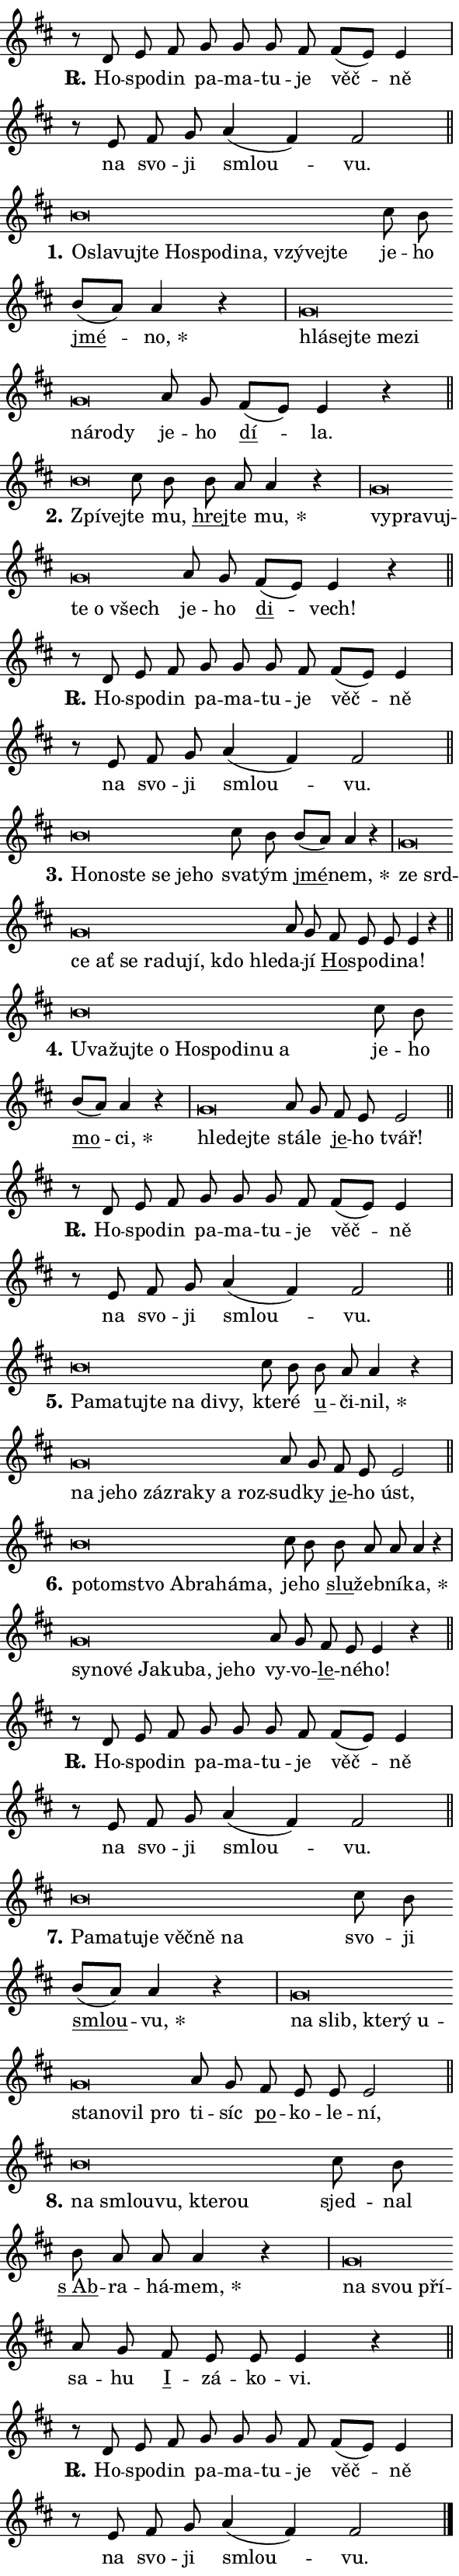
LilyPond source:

\version "2.24.0"
\header { tagline = "" }
\paper {
  indent = 0\cm
  top-margin = 0\cm
  right-margin = 0.13\cm % to fit lyric hyphens
  bottom-margin = 0\cm
  left-margin = 0\cm
  paper-width = 10\cm
  page-breaking = #ly:one-page-breaking
  system-system-spacing.basic-distance = #11
  score-system-spacing.basic-distance = #11
  ragged-last = ##f
}


%% Author: Thomas Morley
%% https://lists.gnu.org/archive/html/lilypond-user/2020-05/msg00002.html
#(define (line-position grob)
"Returns position of @var[grob} in current system:
   @code{'start}, if at first time-step
   @code{'end}, if at last time-step
   @code{'middle} otherwise
"
  (let* ((col (ly:item-get-column grob))
         (ln (ly:grob-object col 'left-neighbor))
         (rn (ly:grob-object col 'right-neighbor))
         (col-to-check-left (if (ly:grob? ln) ln col))
         (col-to-check-right (if (ly:grob? rn) rn col))
         (break-dir-left
           (and
             (ly:grob-property col-to-check-left 'non-musical #f)
             (ly:item-break-dir col-to-check-left)))
         (break-dir-right
           (and
             (ly:grob-property col-to-check-right 'non-musical #f)
             (ly:item-break-dir col-to-check-right))))
        (cond ((eqv? 1 break-dir-left) 'start)
              ((eqv? -1 break-dir-right) 'end)
              (else 'middle))))

#(define (tranparent-at-line-position vctor)
  (lambda (grob)
  "Relying on @code{line-position} select the relevant enry from @var{vctor}.
Used to determine transparency,"
    (case (line-position grob)
      ((end) (not (vector-ref vctor 0)))
      ((middle) (not (vector-ref vctor 1)))
      ((start) (not (vector-ref vctor 2))))))

noteHeadBreakVisibility =
#(define-music-function (break-visibility)(vector?)
"Makes @code{NoteHead}s transparent relying on @var{break-visibility}"
#{
  \override NoteHead.transparent =
    #(tranparent-at-line-position break-visibility)
#})

#(define delete-ledgers-for-transparent-note-heads
  (lambda (grob)
    "Reads whether a @code{NoteHead} is transparent.
If so this @code{NoteHead} is removed from @code{'note-heads} from
@var{grob}, which is supposed to be @code{LedgerLineSpanner}.
As a result ledgers are not printed for this @code{NoteHead}"
    (let* ((nhds-array (ly:grob-object grob 'note-heads))
           (nhds-list
             (if (ly:grob-array? nhds-array)
                 (ly:grob-array->list nhds-array)
                 '()))
           ;; Relies on the transparent-property being done before
           ;; Staff.LedgerLineSpanner.after-line-breaking is executed.
           ;; This is fragile ...
           (to-keep
             (remove
               (lambda (nhd)
                 (ly:grob-property nhd 'transparent #f))
               nhds-list)))
      ;; TODO find a better method to iterate over grob-arrays, similiar
      ;; to filter/remove etc for lists
      ;; For now rebuilt from scratch
      (set! (ly:grob-object grob 'note-heads)  '())
      (for-each
        (lambda (nhd)
          (ly:pointer-group-interface::add-grob grob 'note-heads nhd))
        to-keep))))

squashNotes = {
  \override NoteHead.X-extent = #'(-0.2 . 0.2)
  \override NoteHead.Y-extent = #'(-0.75 . 0)
  \override NoteHead.stencil =
    #(lambda (grob)
       (let ((pos (ly:grob-property grob 'staff-position)))
         (begin
           (if (< pos -7) (display "ERROR: Lower brevis then expected\n") (display ""))
           (if (<= pos -6) ly:text-interface::print ly:note-head::print))))
}
unSquashNotes = {
  \revert NoteHead.X-extent
  \revert NoteHead.Y-extent
  \revert NoteHead.stencil
}

hideNotes = \noteHeadBreakVisibility #begin-of-line-visible
unHideNotes = \noteHeadBreakVisibility #all-visible

% work-around for resetting accidentals
% https://lilypond.org/doc/v2.23/Documentation/notation/displaying-rhythms#unmetered-music
cadenzaMeasure = {
  \cadenzaOff
  \partial 1024 s1024
  \cadenzaOn
}

#(define-markup-command (accent layout props text) (markup?)
  "Underline accented syllable"
  (interpret-markup layout props
    #{\markup \override #'(offset . 4.3) \underline { #text }#}))

responsum = \markup \concat {
  "R" \hspace #-1.05 \path #0.1 #'((moveto 0 0.07) (lineto 0.9 0.8)) \hspace #0.05 "."
}

spaceSize = #0.6828661417322834 % exact space size for TeX Gyre Schola

\layout {
  \context {
    \Staff
    \remove "Time_signature_engraver"
    \override LedgerLineSpanner.after-line-breaking = #delete-ledgers-for-transparent-note-heads
  }
  \context {
    \Lyrics {
      \override LyricSpace.minimum-distance = \spaceSize
      \override LyricText.font-name = #"TeX Gyre Schola"
      \override LyricText.font-size = 1
      \override StanzaNumber.font-name = #"TeX Gyre Schola Bold"
      \override StanzaNumber.font-size = 1
    }
  }
  \context {
    \Score 
    \override NoteHead.text =
      #(lambda (grob) 
        (let ((pos (ly:grob-property grob 'staff-position)))
          #{\markup {
            \combine
              \halign #-0.55 \raise #(if (= pos -6) 0 0.5) \override #'(thickness . 2) \draw-line #'(3.2 . 0)
              \musicglyph "noteheads.sM1"
          }#}))
  }
}

% magnetic-lyrics.ily
%
%   written by
%     Jean Abou Samra <jean@abou-samra.fr>
%     Werner Lemberg <wl@gnu.org>
%
%   adapted by
%     Jiri Hon <jiri.hon@gmail.com>
%
% Version 2022-Apr-15

% https://www.mail-archive.com/lilypond-user@gnu.org/msg149350.html

#(define (Left_hyphen_pointer_engraver context)
   "Collect syllable-hyphen-syllable occurrences in lyrics and store
them in properties.  This engraver only looks to the left.  For
example, if the lyrics input is @code{foo -- bar}, it does the
following.

@itemize @bullet
@item
Set the @code{text} property of the @code{LyricHyphen} grob between
@q{foo} and @q{bar} to @code{foo}.

@item
Set the @code{left-hyphen} property of the @code{LyricText} grob with
text @q{foo} to the @code{LyricHyphen} grob between @q{foo} and
@q{bar}.
@end itemize

Use this auxiliary engraver in combination with the
@code{lyric-@/text::@/apply-@/magnetic-@/offset!} hook."
   (let ((hyphen #f)
         (text #f))
     (make-engraver
      (acknowledgers
       ((lyric-syllable-interface engraver grob source-engraver)
        (set! text grob)))
      (end-acknowledgers
       ((lyric-hyphen-interface engraver grob source-engraver)
        ;(when (not (grob::has-interface grob 'lyric-space-interface))
          (set! hyphen grob)));)
      ((stop-translation-timestep engraver)
       (when (and text hyphen)
         (ly:grob-set-object! text 'left-hyphen hyphen))
       (set! text #f)
       (set! hyphen #f)))))

#(define (lyric-text::apply-magnetic-offset! grob)
   "If the space between two syllables is less than the value in
property @code{LyricText@/.details@/.squash-threshold}, move the right
syllable to the left so that it gets concatenated with the left
syllable.

Use this function as a hook for
@code{LyricText@/.after-@/line-@/breaking} if the
@code{Left_@/hyphen_@/pointer_@/engraver} is active."
   (let ((hyphen (ly:grob-object grob 'left-hyphen #f)))
     (when hyphen
       (let ((left-text (ly:spanner-bound hyphen LEFT)))
         (when (grob::has-interface left-text 'lyric-syllable-interface)
           (let* ((common (ly:grob-common-refpoint grob left-text X))
                  (this-x-ext (ly:grob-extent grob common X))
                  (left-x-ext
                   (begin
                     ;; Trigger magnetism for left-text.
                     (ly:grob-property left-text 'after-line-breaking)
                     (ly:grob-extent left-text common X)))
                  ;; `delta` is the gap width between two syllables.
                  (delta (- (interval-start this-x-ext)
                            (interval-end left-x-ext)))
                  (details (ly:grob-property grob 'details))
                  (threshold (assoc-get 'squash-threshold details 0.2)))
             (when (< delta threshold)
               (let* (;; We have to manipulate the input text so that
                      ;; ligatures crossing syllable boundaries are not
                      ;; disabled.  For languages based on the Latin
                      ;; script this is essentially a beautification.
                      ;; However, for non-Western scripts it can be a
                      ;; necessity.
                      (lt (ly:grob-property left-text 'text))
                      (rt (ly:grob-property grob 'text))
                      (is-space (grob::has-interface hyphen 'lyric-space-interface))
                      (space (if is-space " " ""))
                      (extra-delta (if is-space spaceSize 0))
                      ;; Append new syllable.
                      (ltrt-space (if (and (string? lt) (string? rt))
                                (string-append lt space rt)
                                (make-concat-markup (list lt space rt))))
                      ;; Right-align `ltrt` to the right side.
                      (ltrt-space-markup (grob-interpret-markup
                               grob
                               (make-translate-markup
                                (cons (interval-length this-x-ext) 0)
                                (make-right-align-markup ltrt-space)))))
                 (begin
                   ;; Don't print `left-text`.
                   (ly:grob-set-property! left-text 'stencil #f)
                   ;; Set text and stencil (which holds all collected
                   ;; syllables so far) and shift it to the left.
                   (ly:grob-set-property! grob 'text ltrt-space)
                   (ly:grob-set-property! grob 'stencil ltrt-space-markup)
                   (ly:grob-translate-axis! grob (- (- delta extra-delta)) X))))))))))


#(define (lyric-hyphen::displace-bounds-first grob)
   ;; Make very sure this callback isn't triggered too early.
   (let ((left (ly:spanner-bound grob LEFT))
         (right (ly:spanner-bound grob RIGHT)))
     (ly:grob-property left 'after-line-breaking)
     (ly:grob-property right 'after-line-breaking)
     (ly:lyric-hyphen::print grob)))

squashThreshold = #0.4

\layout {
  \context {
    \Lyrics
    \consists #Left_hyphen_pointer_engraver
    \override LyricText.after-line-breaking =
      #lyric-text::apply-magnetic-offset!
    \override LyricHyphen.stencil = #lyric-hyphen::displace-bounds-first
    \override LyricText.details.squash-threshold = \squashThreshold
    \override LyricHyphen.minimum-distance = 0
    \override LyricHyphen.minimum-length = \squashThreshold
  }
}

squashText = \override LyricText.details.squash-threshold = 9999
unSquashText = \override LyricText.details.squash-threshold = \squashThreshold

leftText = \override LyricText.self-alignment-X = #LEFT
unLeftText = \revert LyricText.self-alignment-X

starOffset = #(lambda (grob) 
                (let ((x_offset (ly:self-alignment-interface::aligned-on-x-parent grob)))
                  (if (= x_offset 0) 0 (+ x_offset 1.2))))

star = #(define-music-function (syllable)(string?)
"Append star separator at the end of a syllable"
#{
  \once \override LyricText.X-offset = #starOffset
  \lyricmode { \markup {
    #syllable
    \override #'((font-name . "TeX Gyre Schola Bold")) \hspace #0.2 \lower #0.65 \larger "*"
  } }
#})

starAccent = #(define-music-function (syllable)(string?)
"Append star separator at the end of a syllable and make accent"
#{
  \once \override LyricText.X-offset = #starOffset
  \lyricmode { \markup {
    \accent #syllable
    \override #'((font-name . "TeX Gyre Schola Bold")) \hspace #0.2 \lower #0.65 \larger "*"
  } }
#})

breath = #(define-music-function (syllable)(string?)
"Append breathing indicator at the end of a syllable"
#{
  \lyricmode { \markup { #syllable "+" } }
#})

optionalBreath = #(define-music-function (syllable)(string?)
"Append optional breathing indicator at the end of a syllable"
#{
  \lyricmode { \markup { #syllable "(+)" } }
#})


\score {
    <<
        \new Voice = "melody" { \cadenzaOn \key d \major \relative { r8 d' e fis g g g fis \bar "" fis[( e)] e4 \cadenzaMeasure \bar "|" r8 e fis g \bar "" a4( fis) fis2 \cadenzaMeasure \bar "||" \break } }
        \new Lyrics \lyricsto "melody" { \lyricmode { \set stanza = \responsum
Ho -- spo -- din pa -- ma -- tu -- je věč -- ně na svo -- ji smlou -- vu. } }
    >>
    \layout {}
}

\score {
    <<
        \new Voice = "melody" { \cadenzaOn \key d \major \relative { \squashNotes b'\breve*1/16 \hideNotes \breve*1/16 \bar "" \breve*1/16 \bar "" \breve*1/16 \bar "" \breve*1/16 \bar "" \breve*1/16 \bar "" \breve*1/16 \bar "" \breve*1/16 \bar "" \breve*1/16 \bar "" \breve*1/16 \breve*1/16 \bar "" \unHideNotes \unSquashNotes cis8 b \bar "" b[( a)] a4 r \cadenzaMeasure \bar "|" \squashNotes g\breve*1/16 \hideNotes \breve*1/16 \bar "" \breve*1/16 \bar "" \breve*1/16 \bar "" \breve*1/16 \bar "" \breve*1/16 \bar "" \breve*1/16 \breve*1/16 \bar "" \unHideNotes \unSquashNotes a8 g \bar "" fis[( e)] e4 r \cadenzaMeasure \bar "||" \break } }
        \new Lyrics \lyricsto "melody" { \lyricmode { \set stanza = "1."
\leftText O -- \squashText sla -- vuj -- te Ho -- spo -- di -- na, vzý -- vej -- te \unLeftText \unSquashText je -- ho \markup \accent jmé -- \star no, \leftText hlá -- \squashText sej -- te me -- zi ná -- ro -- dy \unLeftText \unSquashText je -- ho \markup \accent dí -- la. } }
    >>
    \layout {}
}

\score {
    <<
        \new Voice = "melody" { \cadenzaOn \key d \major \relative { \squashNotes b'\breve*1/16 \hideNotes \breve*1/16 \bar "" \unHideNotes \unSquashNotes cis8 b \bar "" b a a4 r \cadenzaMeasure \bar "|" \squashNotes g\breve*1/16 \hideNotes \breve*1/16 \bar "" \breve*1/16 \bar "" \breve*1/16 \bar "" \breve*1/16 \breve*1/16 \bar "" \unHideNotes \unSquashNotes a8 g \bar "" fis[( e)] e4 r \cadenzaMeasure \bar "||" \break } }
        \new Lyrics \lyricsto "melody" { \lyricmode { \set stanza = "2."
\leftText Zpí -- \squashText vej -- \unLeftText \unSquashText te mu, \markup \accent hrej -- te \star mu, \leftText vy -- \squashText pra -- vuj -- te o všech \unLeftText \unSquashText je -- ho \markup \accent di -- vech! } }
    >>
    \layout {}
}

\score {
    <<
        \new Voice = "melody" { \cadenzaOn \key d \major \relative { r8 d' e fis g g g fis \bar "" fis[( e)] e4 \cadenzaMeasure \bar "|" r8 e fis g \bar "" a4( fis) fis2 \cadenzaMeasure \bar "||" \break } }
        \new Lyrics \lyricsto "melody" { \lyricmode { \set stanza = \responsum
Ho -- spo -- din pa -- ma -- tu -- je věč -- ně na svo -- ji smlou -- vu. } }
    >>
    \layout {}
}

\score {
    <<
        \new Voice = "melody" { \cadenzaOn \key d \major \relative { \squashNotes b'\breve*1/16 \hideNotes \breve*1/16 \bar "" \breve*1/16 \bar "" \breve*1/16 \bar "" \breve*1/16 \breve*1/16 \bar "" \unHideNotes \unSquashNotes cis8 b \bar "" b[( a)] a4 r \cadenzaMeasure \bar "|" \squashNotes g\breve*1/16 \hideNotes \breve*1/16 \bar "" \breve*1/16 \bar "" \breve*1/16 \bar "" \breve*1/16 \bar "" \breve*1/16 \bar "" \breve*1/16 \bar "" \breve*1/16 \bar "" \breve*1/16 \breve*1/16 \bar "" \unHideNotes \unSquashNotes a8 g \bar "" fis e e e4 r \cadenzaMeasure \bar "||" \break } }
        \new Lyrics \lyricsto "melody" { \lyricmode { \set stanza = "3."
\leftText Ho -- \squashText no -- ste se je -- ho \unLeftText \unSquashText sva -- tým \markup \accent jmé -- \star nem, \leftText ze \squashText srd -- ce ať se ra -- du -- jí, kdo hle -- \unLeftText \unSquashText da -- jí \markup \accent Ho -- spo -- di -- na! } }
    >>
    \layout {}
}

\score {
    <<
        \new Voice = "melody" { \cadenzaOn \key d \major \relative { \squashNotes b'\breve*1/16 \hideNotes \breve*1/16 \bar "" \breve*1/16 \bar "" \breve*1/16 \bar "" \breve*1/16 \bar "" \breve*1/16 \bar "" \breve*1/16 \bar "" \breve*1/16 \bar "" \breve*1/16 \breve*1/16 \bar "" \unHideNotes \unSquashNotes cis8 b \bar "" b[( a)] a4 r \cadenzaMeasure \bar "|" \squashNotes g\breve*1/16 \hideNotes \breve*1/16 \breve*1/16 \bar "" \unHideNotes \unSquashNotes a8 g \bar "" fis e e2 \cadenzaMeasure \bar "||" \break } }
        \new Lyrics \lyricsto "melody" { \lyricmode { \set stanza = "4."
\leftText U -- \squashText va -- žuj -- te o Ho -- spo -- di -- nu a \unLeftText \unSquashText je -- ho \markup \accent mo -- \star ci, \leftText hle -- \squashText dej -- te \unLeftText \unSquashText stá -- le \markup \accent je -- ho tvář! } }
    >>
    \layout {}
}

\score {
    <<
        \new Voice = "melody" { \cadenzaOn \key d \major \relative { r8 d' e fis g g g fis \bar "" fis[( e)] e4 \cadenzaMeasure \bar "|" r8 e fis g \bar "" a4( fis) fis2 \cadenzaMeasure \bar "||" \break } }
        \new Lyrics \lyricsto "melody" { \lyricmode { \set stanza = \responsum
Ho -- spo -- din pa -- ma -- tu -- je věč -- ně na svo -- ji smlou -- vu. } }
    >>
    \layout {}
}

\score {
    <<
        \new Voice = "melody" { \cadenzaOn \key d \major \relative { \squashNotes b'\breve*1/16 \hideNotes \breve*1/16 \bar "" \breve*1/16 \bar "" \breve*1/16 \bar "" \breve*1/16 \bar "" \breve*1/16 \breve*1/16 \bar "" \unHideNotes \unSquashNotes cis8 b \bar "" b a a4 r \cadenzaMeasure \bar "|" \squashNotes g\breve*1/16 \hideNotes \breve*1/16 \bar "" \breve*1/16 \bar "" \breve*1/16 \bar "" \breve*1/16 \bar "" \breve*1/16 \bar "" \breve*1/16 \breve*1/16 \bar "" \unHideNotes \unSquashNotes a8 g \bar "" fis e e2 \cadenzaMeasure \bar "||" \break } }
        \new Lyrics \lyricsto "melody" { \lyricmode { \set stanza = "5."
\leftText Pa -- \squashText ma -- tuj -- te na di -- vy, \unLeftText \unSquashText kte -- ré \markup \accent u -- či -- \star nil, \leftText na \squashText je -- ho zá -- zra -- ky a roz -- \unLeftText \unSquashText sud -- ky \markup \accent je -- ho úst, } }
    >>
    \layout {}
}

\score {
    <<
        \new Voice = "melody" { \cadenzaOn \key d \major \relative { \squashNotes b'\breve*1/16 \hideNotes \breve*1/16 \bar "" \breve*1/16 \bar "" \breve*1/16 \bar "" \breve*1/16 \bar "" \breve*1/16 \breve*1/16 \bar "" \unHideNotes \unSquashNotes cis8 b \bar "" b a a a4 r \cadenzaMeasure \bar "|" \squashNotes g\breve*1/16 \hideNotes \breve*1/16 \bar "" \breve*1/16 \bar "" \breve*1/16 \bar "" \breve*1/16 \bar "" \breve*1/16 \bar "" \breve*1/16 \breve*1/16 \bar "" \unHideNotes \unSquashNotes a8 g \bar "" fis e e4 r \cadenzaMeasure \bar "||" \break } }
        \new Lyrics \lyricsto "melody" { \lyricmode { \set stanza = "6."
\leftText po -- \squashText tom -- stvo Ab -- ra -- há -- ma, \unLeftText \unSquashText je -- ho \markup \accent slu -- žeb -- ní -- \star ka, \leftText sy -- \squashText no -- vé Ja -- ku -- ba, je -- ho \unLeftText \unSquashText vy -- vo -- \markup \accent le -- né -- ho! } }
    >>
    \layout {}
}

\score {
    <<
        \new Voice = "melody" { \cadenzaOn \key d \major \relative { r8 d' e fis g g g fis \bar "" fis[( e)] e4 \cadenzaMeasure \bar "|" r8 e fis g \bar "" a4( fis) fis2 \cadenzaMeasure \bar "||" \break } }
        \new Lyrics \lyricsto "melody" { \lyricmode { \set stanza = \responsum
Ho -- spo -- din pa -- ma -- tu -- je věč -- ně na svo -- ji smlou -- vu. } }
    >>
    \layout {}
}

\score {
    <<
        \new Voice = "melody" { \cadenzaOn \key d \major \relative { \squashNotes b'\breve*1/16 \hideNotes \breve*1/16 \bar "" \breve*1/16 \bar "" \breve*1/16 \bar "" \breve*1/16 \bar "" \breve*1/16 \breve*1/16 \bar "" \unHideNotes \unSquashNotes cis8 b \bar "" b[( a)] a4 r \cadenzaMeasure \bar "|" \squashNotes g\breve*1/16 \hideNotes \breve*1/16 \bar "" \breve*1/16 \bar "" \breve*1/16 \bar "" \breve*1/16 \bar "" \breve*1/16 \bar "" \breve*1/16 \bar "" \breve*1/16 \breve*1/16 \bar "" \unHideNotes \unSquashNotes a8 g \bar "" fis e e e2 \cadenzaMeasure \bar "||" \break } }
        \new Lyrics \lyricsto "melody" { \lyricmode { \set stanza = "7."
\leftText Pa -- \squashText ma -- tu -- je věč -- ně na \unLeftText \unSquashText svo -- ji \markup \accent smlou -- \star vu, \leftText na \squashText slib, kte -- rý u -- sta -- no -- vil pro \unLeftText \unSquashText ti -- síc \markup \accent po -- ko -- le -- ní, } }
    >>
    \layout {}
}

\score {
    <<
        \new Voice = "melody" { \cadenzaOn \key d \major \relative { \squashNotes b'\breve*1/16 \hideNotes \breve*1/16 \bar "" \breve*1/16 \bar "" \breve*1/16 \breve*1/16 \bar "" \unHideNotes \unSquashNotes cis8 b \bar "" b a a a4 r \cadenzaMeasure \bar "|" \squashNotes g\breve*1/16 \hideNotes \breve*1/16 \breve*1/16 \bar "" \unHideNotes \unSquashNotes a8 g \bar "" fis e e e4 r \cadenzaMeasure \bar "||" \break } }
        \new Lyrics \lyricsto "melody" { \lyricmode { \set stanza = "8."
\leftText na \squashText smlou -- vu, kte -- rou \unLeftText \unSquashText sjed -- nal \markup \accent "s Ab" -- ra -- há -- \star mem, \leftText na \squashText svou pří -- \unLeftText \unSquashText sa -- hu \markup \accent I -- zá -- ko -- vi. } }
    >>
    \layout {}
}

\score {
    <<
        \new Voice = "melody" { \cadenzaOn \key d \major \relative { r8 d' e fis g g g fis \bar "" fis[( e)] e4 \cadenzaMeasure \bar "|" r8 e fis g \bar "" a4( fis) fis2 \cadenzaMeasure \bar "||" \break } \bar "|." }
        \new Lyrics \lyricsto "melody" { \lyricmode { \set stanza = \responsum
Ho -- spo -- din pa -- ma -- tu -- je věč -- ně na svo -- ji smlou -- vu. } }
    >>
    \layout {}
}
